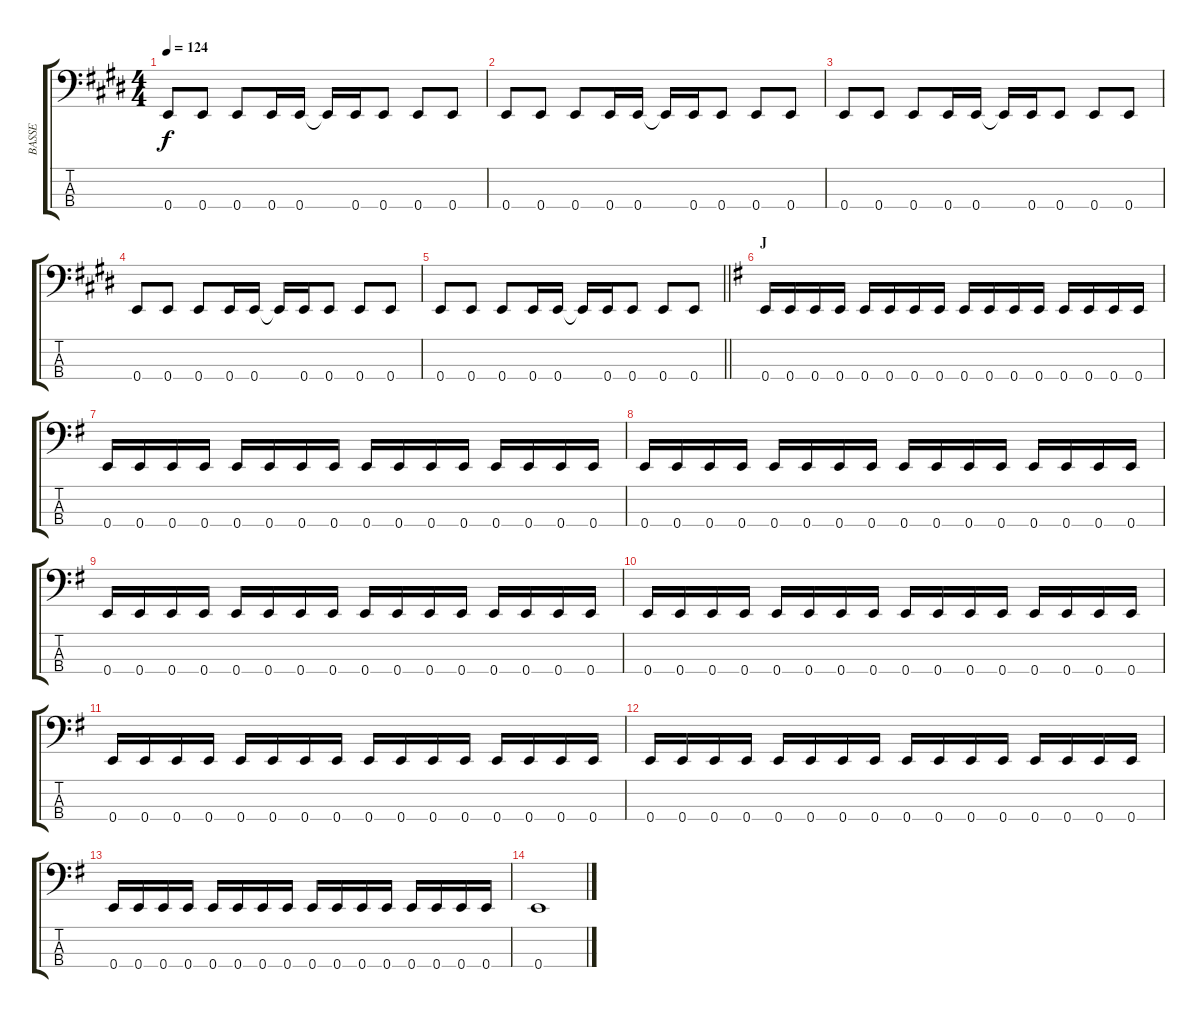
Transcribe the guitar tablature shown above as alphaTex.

\track ("BASSE" "BASSE") {instrument electricbasspick}
\staff {score tabs}
\tuning (G2 D2 A1 E1) {hide}
\ts (4 4)
\tempo 124
\clef f4
\ks e
0.4.8{dy f} 0.4.8 0.4.8 0.4.16 0.4.16 0.4{t}.16 0.4.16 0.4.8 0.4.8 0.4.8 |
0.4.8 0.4.8 0.4.8 0.4.16 0.4.16 0.4{t}.16 0.4.16 0.4.8 0.4.8 0.4.8 |
0.4.8 0.4.8 0.4.8 0.4.16 0.4.16 0.4{t}.16 0.4.16 0.4.8 0.4.8 0.4.8 |
0.4.8 0.4.8 0.4.8 0.4.16 0.4.16 0.4{t}.16 0.4.16 0.4.8 0.4.8 0.4.8 |
\barLineRight lightlight
0.4.8 0.4.8 0.4.8 0.4.16 0.4.16 0.4{t}.16 0.4.16 0.4.8 0.4.8 0.4.8 |
\section ("" "J")
\ks g
0.4.16 0.4.16 0.4.16 0.4.16 0.4.16 0.4.16 0.4.16 0.4.16 0.4.16 0.4.16 0.4.16 0.4.16 0.4.16 0.4.16 0.4.16 0.4.16 |
0.4.16 0.4.16 0.4.16 0.4.16 0.4.16 0.4.16 0.4.16 0.4.16 0.4.16 0.4.16 0.4.16 0.4.16 0.4.16 0.4.16 0.4.16 0.4.16 |
0.4.16 0.4.16 0.4.16 0.4.16 0.4.16 0.4.16 0.4.16 0.4.16 0.4.16 0.4.16 0.4.16 0.4.16 0.4.16 0.4.16 0.4.16 0.4.16 |
0.4.16 0.4.16 0.4.16 0.4.16 0.4.16 0.4.16 0.4.16 0.4.16 0.4.16 0.4.16 0.4.16 0.4.16 0.4.16 0.4.16 0.4.16 0.4.16 |
0.4.16 0.4.16 0.4.16 0.4.16 0.4.16 0.4.16 0.4.16 0.4.16 0.4.16 0.4.16 0.4.16 0.4.16 0.4.16 0.4.16 0.4.16 0.4.16 |
0.4.16 0.4.16 0.4.16 0.4.16 0.4.16 0.4.16 0.4.16 0.4.16 0.4.16 0.4.16 0.4.16 0.4.16 0.4.16 0.4.16 0.4.16 0.4.16 |
0.4.16 0.4.16 0.4.16 0.4.16 0.4.16 0.4.16 0.4.16 0.4.16 0.4.16 0.4.16 0.4.16 0.4.16 0.4.16 0.4.16 0.4.16 0.4.16 |
0.4.16 0.4.16 0.4.16 0.4.16 0.4.16 0.4.16 0.4.16 0.4.16 0.4.16 0.4.16 0.4.16 0.4.16 0.4.16 0.4.16 0.4.16 0.4.16 |
0.4.1
